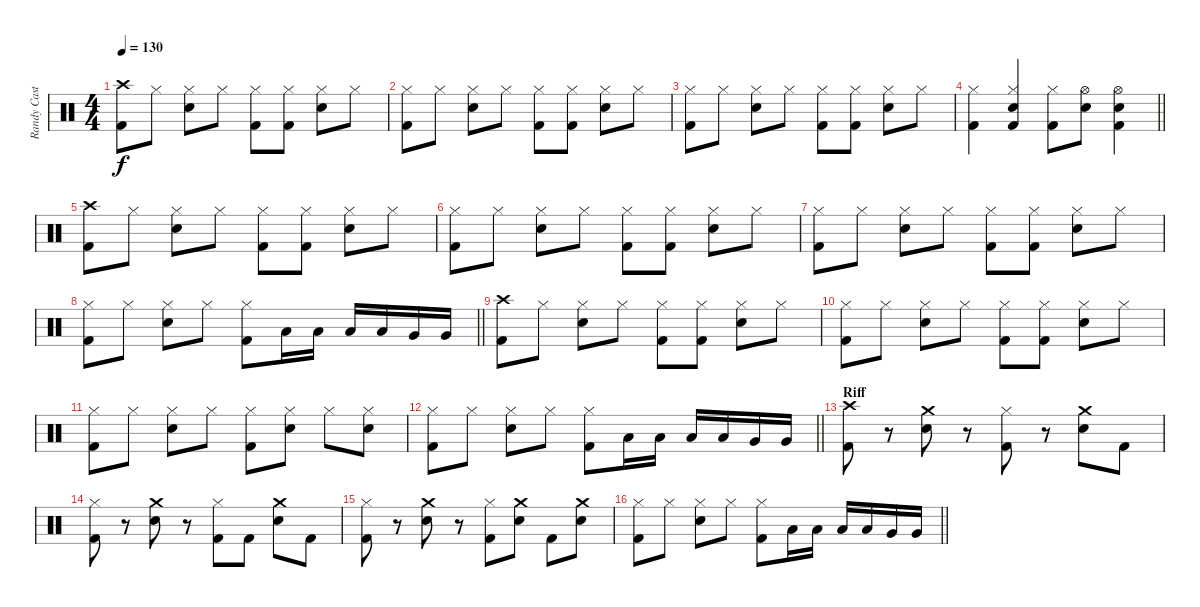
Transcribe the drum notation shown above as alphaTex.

\track ("Randy Castillo" "Randy Cast") {instrument percussion}
\staff {score}
\articulation defaults
\ts (4 4)
\tempo 130
\clef neutral
\ks c
("Crash high (hit)" "Kick (hit) 2").8{dy f} "Hi-Hat (closed)".8 ("Hi-Hat (closed)" "Snare (hit) 2").8 "Hi-Hat (closed)".8 ("Hi-Hat (closed)" "Kick (hit) 2").8 ("Hi-Hat (closed)" "Kick (hit) 2").8 ("Hi-Hat (closed)" "Snare (hit) 2").8 "Hi-Hat (closed)".8 |
("Hi-Hat (closed)" "Kick (hit) 2").8 "Hi-Hat (closed)".8 ("Hi-Hat (closed)" "Snare (hit) 2").8 "Hi-Hat (closed)".8 ("Hi-Hat (closed)" "Kick (hit) 2").8 ("Hi-Hat (closed)" "Kick (hit) 2").8 ("Hi-Hat (closed)" "Snare (hit) 2").8 "Hi-Hat (closed)".8 |
("Hi-Hat (closed)" "Kick (hit) 2").8 "Hi-Hat (closed)".8 ("Hi-Hat (closed)" "Snare (hit) 2").8 "Hi-Hat (closed)".8 ("Hi-Hat (closed)" "Kick (hit) 2").8 ("Hi-Hat (closed)" "Kick (hit) 2").8 ("Hi-Hat (closed)" "Snare (hit) 2").8 "Hi-Hat (closed)".8 |
\barLineRight lightlight
("Hi-Hat (closed)" "Kick (hit) 2").4 ("Hi-Hat (closed)" "Snare (hit) 2" "Kick (hit) 2").4 ("Hi-Hat (closed)" "Kick (hit) 2").8 ("Hi-Hat (open)" "Snare (hit) 2").8 ("Hi-Hat (open)" "Snare (hit) 2" "Kick (hit) 2").4 |
\section ("" "")
("Crash high (hit)" "Kick (hit) 2").8 "Hi-Hat (closed)".8 ("Hi-Hat (closed)" "Snare (hit) 2").8 "Hi-Hat (closed)".8 ("Hi-Hat (closed)" "Kick (hit) 2").8 ("Hi-Hat (closed)" "Kick (hit) 2").8 ("Hi-Hat (closed)" "Snare (hit) 2").8 "Hi-Hat (closed)".8 |
("Hi-Hat (closed)" "Kick (hit) 2").8 "Hi-Hat (closed)".8 ("Hi-Hat (closed)" "Snare (hit) 2").8 "Hi-Hat (closed)".8 ("Hi-Hat (closed)" "Kick (hit) 2").8 ("Hi-Hat (closed)" "Kick (hit) 2").8 ("Hi-Hat (closed)" "Snare (hit) 2").8 "Hi-Hat (closed)".8 |
("Hi-Hat (closed)" "Kick (hit) 2").8 "Hi-Hat (closed)".8 ("Hi-Hat (closed)" "Snare (hit) 2").8 "Hi-Hat (closed)".8 ("Hi-Hat (closed)" "Kick (hit) 2").8 ("Hi-Hat (closed)" "Kick (hit) 2").8 ("Hi-Hat (closed)" "Snare (hit) 2").8 "Hi-Hat (closed)".8 |
\barLineRight lightlight
("Hi-Hat (closed)" "Kick (hit) 2").8 "Hi-Hat (closed)".8 ("Hi-Hat (closed)" "Snare (hit) 2").8 "Hi-Hat (closed)".8 ("Hi-Hat (closed)" "Kick (hit) 2").8 "Low Tom (hit)".16 "Low Tom (hit)".16 "Low Tom (hit)".16 "Low Tom (hit)".16 "Very Low Tom (hit)".16 "Very Low Tom (hit)".16 |
("Crash high (hit)" "Kick (hit) 2").8 "Hi-Hat (closed)".8 ("Hi-Hat (closed)" "Snare (hit) 2").8 "Hi-Hat (closed)".8 ("Hi-Hat (closed)" "Kick (hit) 2").8 ("Hi-Hat (closed)" "Kick (hit) 2").8 ("Hi-Hat (closed)" "Snare (hit) 2").8 "Hi-Hat (closed)".8 |
("Hi-Hat (closed)" "Kick (hit) 2").8 "Hi-Hat (closed)".8 ("Hi-Hat (closed)" "Snare (hit) 2").8 "Hi-Hat (closed)".8 ("Hi-Hat (closed)" "Kick (hit) 2").8 ("Hi-Hat (closed)" "Kick (hit) 2").8 ("Hi-Hat (closed)" "Snare (hit) 2").8 "Hi-Hat (closed)".8 |
("Hi-Hat (closed)" "Kick (hit) 2").8 "Hi-Hat (closed)".8 ("Hi-Hat (closed)" "Snare (hit) 2").8 "Hi-Hat (closed)".8 ("Hi-Hat (closed)" "Kick (hit) 2").8 ("Hi-Hat (closed)" "Snare (hit) 2").8 "Hi-Hat (closed)".8 ("Hi-Hat (closed)" "Snare (hit) 2").8 |
\barLineRight lightlight
("Hi-Hat (closed)" "Kick (hit) 2").8 "Hi-Hat (closed)".8 ("Hi-Hat (closed)" "Snare (hit) 2").8 "Hi-Hat (closed)".8 ("Hi-Hat (closed)" "Kick (hit) 2").8 "Low Tom (hit)".16 "Low Tom (hit)".16 "Low Tom (hit)".16 "Low Tom (hit)".16 "Very Low Tom (hit)".16 "Very Low Tom (hit)".16 |
\section ("" "Riff")
("Crash high (hit)" "Kick (hit) 2").8 r.8 ("Crash medium (hit)" "Snare (hit) 2").8 r.8 ("Hi-Hat (closed)" "Kick (hit) 2").8 r.8 ("Crash medium (hit)" "Snare (hit) 2").8 "Kick (hit) 2".8 |
("Hi-Hat (closed)" "Kick (hit) 2").8 r.8 ("Crash medium (hit)" "Snare (hit) 2").8 r.8 ("Hi-Hat (closed)" "Kick (hit) 2").8 "Kick (hit) 2".8 ("Crash medium (hit)" "Snare (hit) 2").8 "Kick (hit) 2".8 |
("Hi-Hat (closed)" "Kick (hit) 2").8 r.8 ("Crash medium (hit)" "Snare (hit) 2").8 r.8 ("Hi-Hat (closed)" "Kick (hit) 2").8 ("Crash medium (hit)" "Snare (hit) 2").8 "Kick (hit) 2".8 ("Crash medium (hit)" "Snare (hit) 2").8 |
\barLineRight lightlight
("Hi-Hat (closed)" "Kick (hit) 2").8 "Hi-Hat (closed)".8 ("Hi-Hat (closed)" "Electric Snare (hit)").8 "Hi-Hat (closed)".8 ("Hi-Hat (closed)" "Kick (hit) 2").8 "Low Tom (hit)".16 "Low Tom (hit)".16 "Low Tom (hit)".16 "Low Tom (hit)".16 "Very Low Tom (hit)".16 "Very Low Tom (hit)".16
